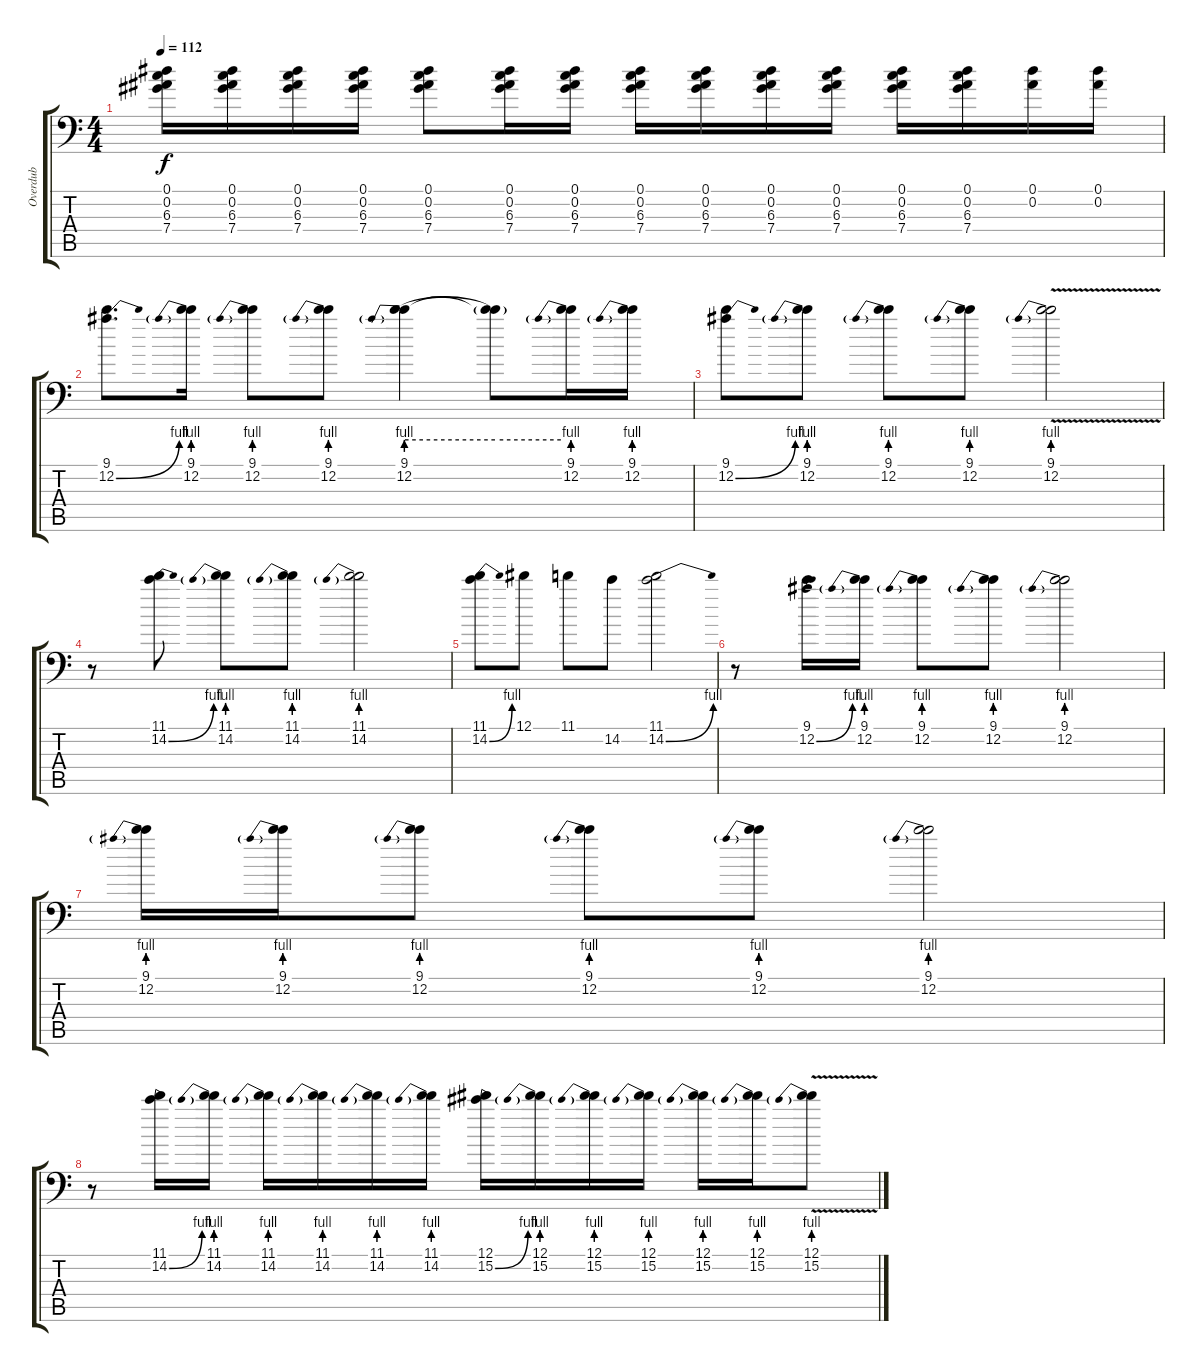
\track ("Overdub" "Overdub") {instrument fretlessbass}
\staff {score tabs}
\tuning (Eb4 Bb3 Gb3 Db3 Ab2 Eb2) {hide}
\ts (4 4)
\tempo 112
\clef f4
\ks c
(0.1 0.2 6.3 7.4).16{dy f} (0.1 0.2 6.3 7.4).16 (0.1 0.2 6.3 7.4).16 (0.1 0.2 6.3 7.4).16 (0.1 0.2 6.3 7.4).8 (0.1 0.2 6.3 7.4).16 (0.1 0.2 6.3 7.4).16 (0.1 0.2 6.3 7.4).16 (0.1 0.2 6.3 7.4).16 (0.1 0.2 6.3 7.4).16 (0.1 0.2 6.3 7.4).16 (0.1 0.2 6.3 7.4).16 (0.1 0.2 6.3 7.4).16 (0.1 0.2).16 (0.1 0.2).16 |
(9.1 12.2{be (bend 0 0 60 4)}).8{d} (9.1 12.2{be (prebend 0 4 60 4)}).16 (9.1 12.2{be (prebend 0 4 60 4)}).8 (9.1 12.2{be (prebend 0 4 60 4)}).8 (9.1 12.2{be (prebend 0 4 60 4)}).4 (9.1{t} 12.2{be (hold 0 4 60 4) t}).8 (9.1 12.2{be (prebend 0 4 60 4)}).16 (9.1 12.2{be (prebend 0 4 60 4)}).16 |
(9.1 12.2{be (bend 0 0 60 4)}).8 (9.1 12.2{be (prebend 0 4 60 4)}).8 (9.1 12.2{be (prebend 0 4 60 4)}).8 (9.1 12.2{be (prebend 0 4 60 4)}).8 (9.1{v} 12.2{be (prebend 0 4 60 4)}).2 |
r.8 (11.1 14.2{be (bend 0 0 60 4)}).8 (11.1 14.2{be (prebend 0 4 60 4)}).8 (11.1 14.2{be (prebend 0 4 60 4)}).8 (11.1 14.2{be (prebend 0 4 60 4)}).2 |
(11.1 14.2{be (bend 0 0 60 4)}).8 12.1.8 11.1.8 14.2.8 (11.1 14.2{be (bend 0 0 60 4)}).2 |
r.8 (9.1 12.2{be (bend 0 0 60 4)}).16 (9.1 12.2{be (prebend 0 4 60 4)}).16 (9.1 12.2{be (prebend 0 4 60 4)}).8 (9.1 12.2{be (prebend 0 4 60 4)}).8 (9.1 12.2{be (prebend 0 4 60 4)}).2 |
(9.1 12.2{be (prebend 0 4 60 4)}).16 (9.1 12.2{be (prebend 0 4 60 4)}).16 (9.1 12.2{be (prebend 0 4 60 4)}).8 (9.1 12.2{be (prebend 0 4 60 4)}).8 (9.1 12.2{be (prebend 0 4 60 4)}).8 (9.1 12.2{be (prebend 0 4 60 4)}).2 |
r.8 (11.1 14.2{be (bend 0 0 60 4)}).16 (11.1 14.2{be (prebend 0 4 60 4)}).16 (11.1 14.2{be (prebend 0 4 60 4)}).16 (11.1 14.2{be (prebend 0 4 60 4)}).16 (11.1 14.2{be (prebend 0 4 60 4)}).16 (11.1 14.2{be (prebend 0 4 60 4)}).16 (12.1 15.2{be (bend 0 0 60 4)}).16 (12.1 15.2{be (prebend 0 4 60 4)}).16 (12.1 15.2{be (prebend 0 4 60 4)}).16 (12.1 15.2{be (prebend 0 4 60 4)}).16 (12.1 15.2{be (prebend 0 4 60 4)}).16 (12.1 15.2{be (prebend 0 4 60 4)}).16 (12.1{v} 15.2{be (prebend 0 4 60 4)}).8
